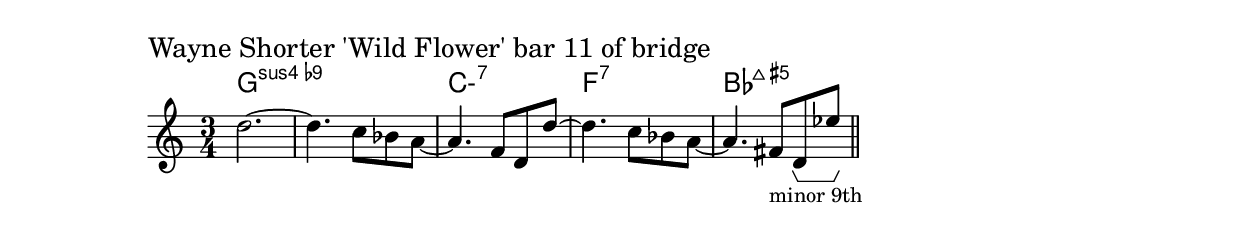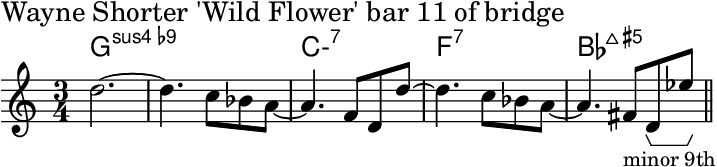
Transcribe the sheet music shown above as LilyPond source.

\version "2.24.4"
\language "english"
#(ly:set-option 'crop #t)
\include "include/alt.ly"
\include "include/sus.ly"
\score {
  \midi {
    \tempo 4=140
  }
  \layout {
    \context {
      \Score
      \omit BarNumber
    }
    \context {
      \Voice
      \consists Horizontal_bracket_engraver
    }
  }
  {
    <<
    \chords {
      \set noChordSymbol = ""
      \set minorChordModifier = \markup { "-" }
      \skip \ppp % spacer to set voice volume
      \set chordNameExceptions = #susExceptions
      g2.:sus9- | r | c:min7 | f:7 | bf:maj7.5+
    }
    \new Staff {
      \key c \major
      \numericTimeSignature
      \time 3/4
      \clef treble
      {
        \sectionLabel "Wayne Shorter 'Wild Flower' bar 11 of bridge"
        \relative {
          \skip \ff % spacer to set voice volume
          d''2.~ |
          d4. c8 bf a~ |
          a4. f8 d d'~ |
          d4. c8 bf a~ |
          a4. fs8
          \once\override HorizontalBracketText.text = "minor 9th"
          d \startGroup ef' \stopGroup
          \bar "||"
        }
      }
    }
    >>
  }
}
